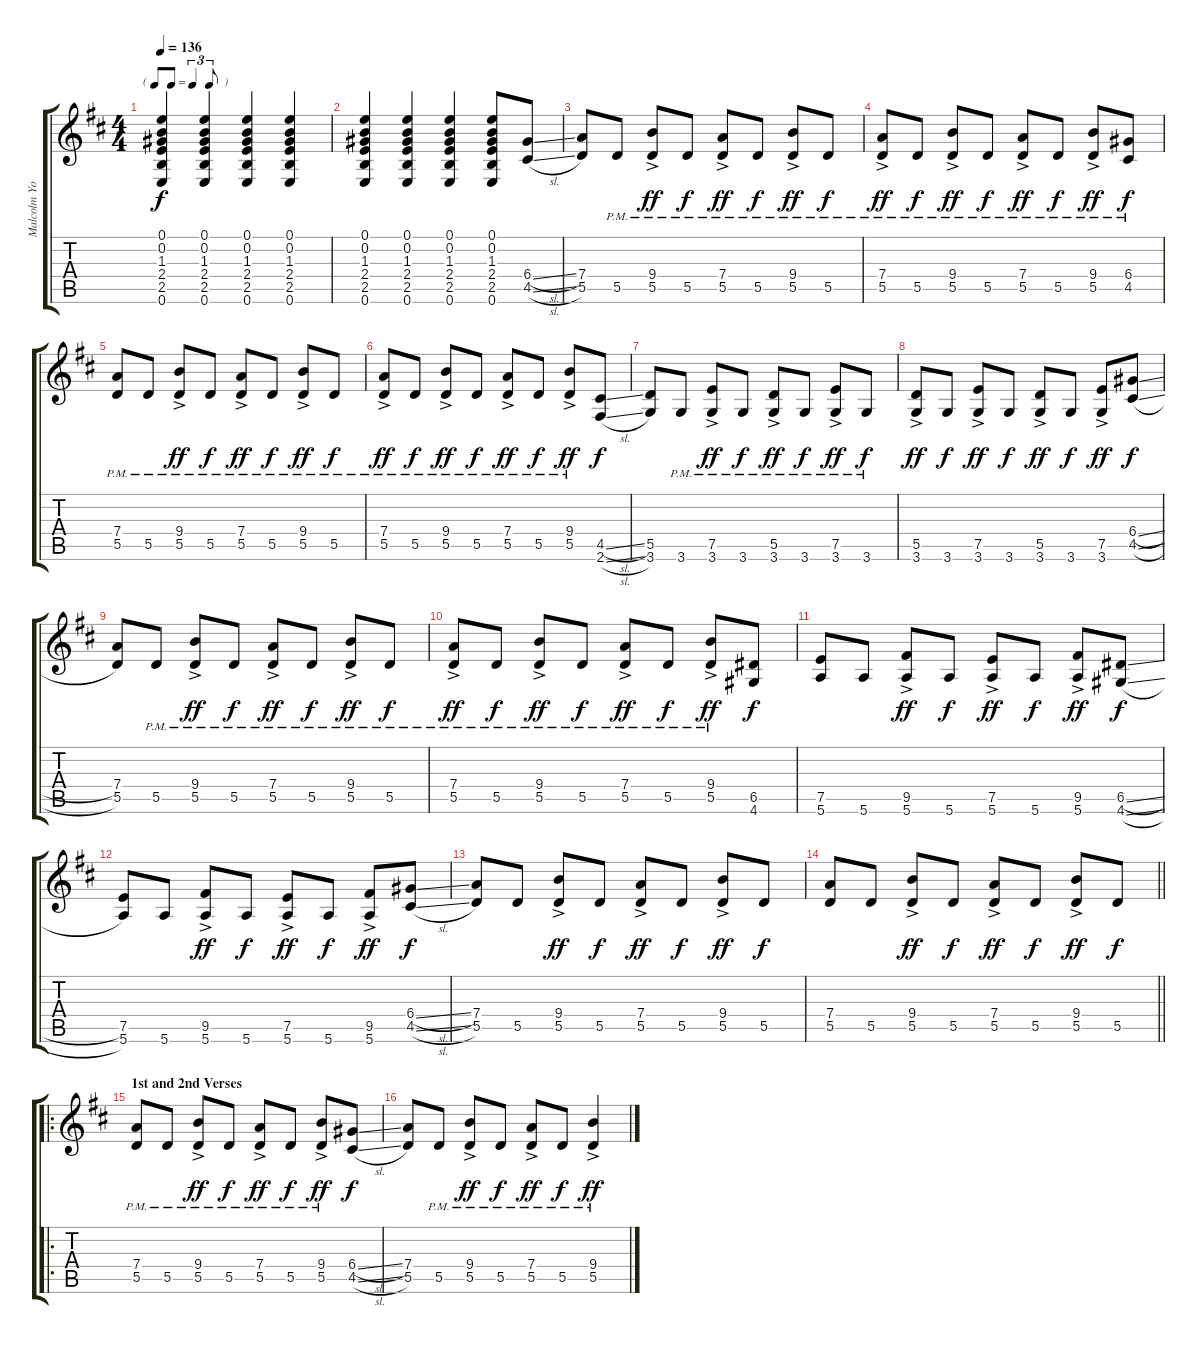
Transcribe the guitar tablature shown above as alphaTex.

\track ("Malcolm Young" "Malcolm Yo") {instrument distortionguitar}
\staff {score tabs}
\tuning (E4 B3 G3 D3 A2 E2) {hide}
\ts (4 4)
\tf triplet8th
\tempo 136
\clef g2
\ks d
(0.1 0.2 1.3 2.4 2.5 0.6).4{dy f} (0.1 0.2 1.3 2.4 2.5 0.6).4 (0.1 0.2 1.3 2.4 2.5 0.6).4 (0.1 0.2 1.3 2.4 2.5 0.6).4 |
(0.1 0.2 1.3 2.4 2.5 0.6).4 (0.1 0.2 1.3 2.4 2.5 0.6).4 (0.1 0.2 1.3 2.4 2.5 0.6).4 (0.1 0.2 1.3 2.4 2.5 0.6).8 (6.4{sl} 4.5{sl}).8 |
(7.4 5.5).8 5.5{pm}.8 (9.4{ac pm} 5.5{ac pm}).8{dy ff} 5.5{pm}.8{dy f} (7.4{ac pm} 5.5{ac pm}).8{dy ff} 5.5{pm}.8{dy f} (9.4{ac pm} 5.5{ac pm}).8{dy ff} 5.5{pm}.8{dy f} |
(7.4{ac pm} 5.5{ac pm}).8{dy ff} 5.5{pm}.8{dy f} (9.4{ac pm} 5.5{ac pm}).8{dy ff} 5.5{pm}.8{dy f} (7.4{ac pm} 5.5{ac pm}).8{dy ff} 5.5{pm}.8{dy f} (9.4{ac pm} 5.5{ac pm}).8{dy ff} (6.4{pm} 4.5{pm}).8{dy f} |
(7.4{pm} 5.5{pm}).8 5.5{pm}.8 (9.4{ac pm} 5.5{ac pm}).8{dy ff} 5.5{pm}.8{dy f} (7.4{ac pm} 5.5{ac pm}).8{dy ff} 5.5{pm}.8{dy f} (9.4{ac pm} 5.5{ac pm}).8{dy ff} 5.5{pm}.8{dy f} |
(7.4{ac pm} 5.5{ac pm}).8{dy ff} 5.5{pm}.8{dy f} (9.4{ac pm} 5.5{ac pm}).8{dy ff} 5.5{pm}.8{dy f} (7.4{ac pm} 5.5{ac pm}).8{dy ff} 5.5{pm}.8{dy f} (9.4{ac pm} 5.5{ac pm}).8{dy ff} (4.5{sl} 2.6{sl}).8{dy f} |
(5.5 3.6).8 3.6{pm}.8 (7.5{ac pm} 3.6{ac pm}).8{dy ff} 3.6{pm}.8{dy f} (5.5{ac pm} 3.6{ac pm}).8{dy ff} 3.6{pm}.8{dy f} (7.5{ac pm} 3.6{ac pm}).8{dy ff} 3.6{pm}.8{dy f} |
(5.5{ac} 3.6{ac}).8{dy ff} 3.6.8{dy f} (7.5{ac} 3.6{ac}).8{dy ff} 3.6.8{dy f} (5.5{ac} 3.6{ac}).8{dy ff} 3.6.8{dy f} (7.5{ac} 3.6{ac}).8{dy ff} (6.4{sl} 4.5{sl}).8{dy f} |
(7.4 5.5).8 5.5{pm}.8 (9.4{ac pm} 5.5{ac pm}).8{dy ff} 5.5{pm}.8{dy f} (7.4{ac pm} 5.5{ac pm}).8{dy ff} 5.5{pm}.8{dy f} (9.4{ac pm} 5.5{ac pm}).8{dy ff} 5.5{pm}.8{dy f} |
(7.4{ac pm} 5.5{ac pm}).8{dy ff} 5.5{pm}.8{dy f} (9.4{ac pm} 5.5{ac pm}).8{dy ff} 5.5{pm}.8{dy f} (7.4{ac pm} 5.5{ac pm}).8{dy ff} 5.5{pm}.8{dy f} (9.4{ac pm} 5.5{ac pm}).8{dy ff} (6.5 4.6).8{dy f} |
(7.5 5.6).8 5.6.8 (9.5{ac} 5.6{ac}).8{dy ff} 5.6.8{dy f} (7.5{ac} 5.6{ac}).8{dy ff} 5.6.8{dy f} (9.5{ac} 5.6{ac}).8{dy ff} (6.5{sl} 4.6{sl}).8{dy f} |
(7.5 5.6).8 5.6.8 (9.5{ac} 5.6{ac}).8{dy ff} 5.6.8{dy f} (7.5{ac} 5.6{ac}).8{dy ff} 5.6.8{dy f} (9.5{ac} 5.6{ac}).8{dy ff} (6.4{sl} 4.5{sl}).8{dy f} |
(7.4 5.5).8 5.5.8 (9.4{ac} 5.5{ac}).8{dy ff} 5.5.8{dy f} (7.4{ac} 5.5{ac}).8{dy ff} 5.5.8{dy f} (9.4{ac} 5.5{ac}).8{dy ff} 5.5.8{dy f} |
\barLineRight lightlight
(7.4 5.5).8 5.5.8 (9.4{ac} 5.5{ac}).8{dy ff} 5.5.8{dy f} (7.4{ac} 5.5{ac}).8{dy ff} 5.5.8{dy f} (9.4{ac} 5.5{ac}).8{dy ff} 5.5.8{dy f} |
\ro
\section ("" "1st and 2nd Verses")
(7.4{pm} 5.5{pm}).8 5.5{pm}.8 (9.4{ac pm} 5.5{ac pm}).8{dy ff} 5.5{pm}.8{dy f} (7.4{ac pm} 5.5{ac pm}).8{dy ff} 5.5{pm}.8{dy f} (9.4{ac pm} 5.5{ac pm}).8{dy ff} (6.4{sl} 4.5{sl}).8{dy f} |
(7.4 5.5).8 5.5{pm}.8 (9.4{ac pm} 5.5{ac pm}).8{dy ff} 5.5{pm}.8{dy f} (7.4{ac pm} 5.5{ac pm}).8{dy ff} 5.5{pm}.8{dy f} (9.4{ac pm} 5.5{ac pm}).4{dy ff}
